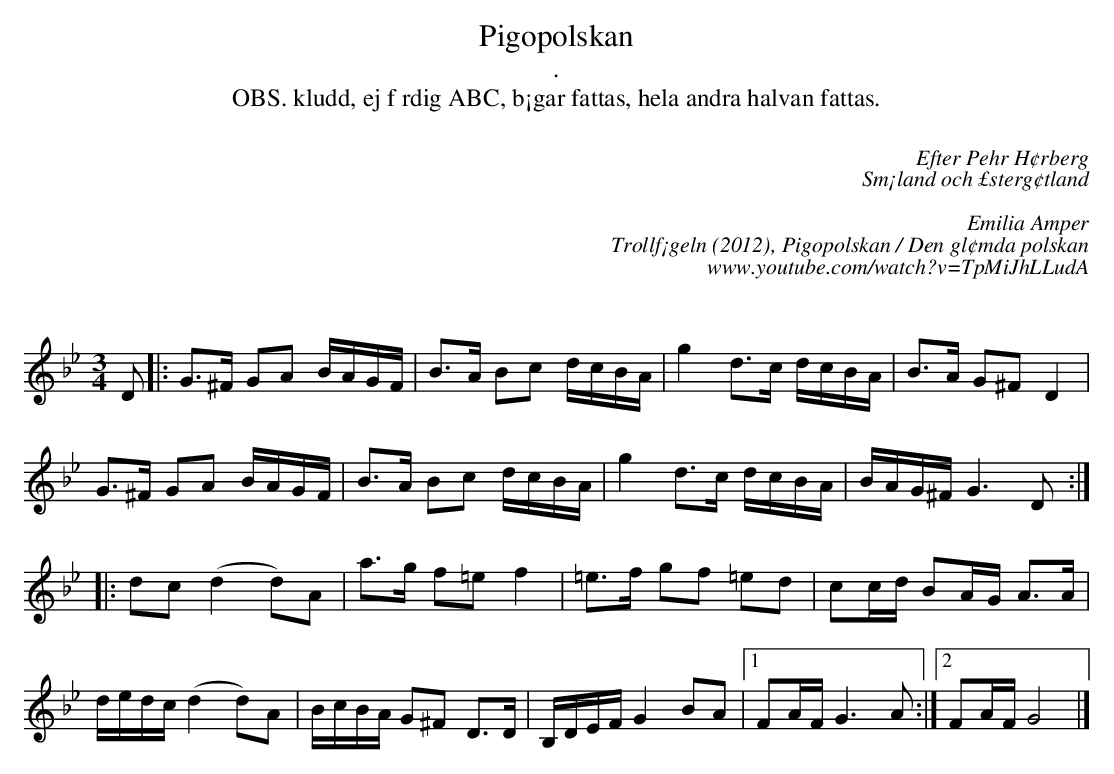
X:1
Q: 90
T: Pigopolskan
T: .
T: OBS. kludd, ej f rdig ABC, b¡gar fattas, hela andra halvan fattas.
C:
C: Efter Pehr H¢rberg
C: Sm¡land och £sterg¢tland
C:
C: Emilia Amper
C: Trollf¡geln (2012), Pigopolskan / Den gl¢mda polskan
C: www.youtube.com/watch?v=TpMiJhLLudA
C:
M: 3/4
L: 1/8
K: Gm
D |: G3/^F/ GA B/A/G/F/ | B3/A/ Bc d/c/B/A/ | g2 d3/c/ d/c/B/A/ | B3/A/ G^F D2 |
G3/^F/ GA B/A/G/F/ | B3/A/ Bc d/c/B/A/ | g2 d3/c/ d/c/B/A/ | B/A/G/^F/ G3 D :|
|: dc (d2 d)A | a3/g/ f=e f2 | =e3/f/ gf =ed | cc/d/ BA/G/ A3/A/ |
d/e/d/c/ (d2 d)A | B/c/B/A/ G^F D3/D/ | B,/D/E/F/ G2 BA |[1 FA/F/ G3 A :|[2 FA/F/ G4 |]
